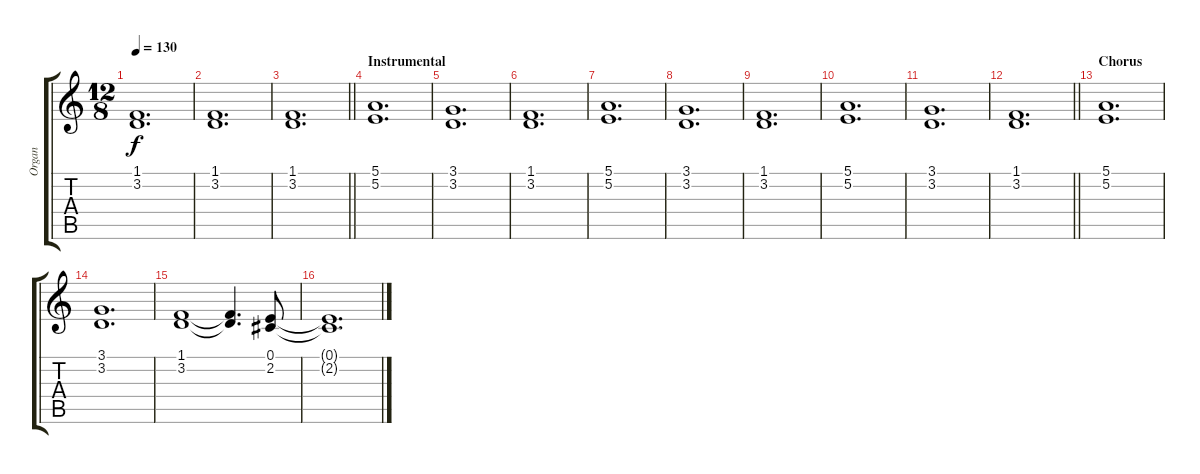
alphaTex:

\track ("Organ" "Organ") {instrument drawbarorgan}
\staff {score tabs}
\tuning (E4 B3 G3 D3 A2 E2) {hide}
\ts (12 8)
\tempo 130
\clef g2
\ks c
(1.1 3.2).1{d dy f} |
(1.1 3.2).1{d} |
\barLineRight lightlight
(1.1 3.2).1{d} |
\section ("" "Instrumental")
(5.1 5.2).1{d} |
(3.1 3.2).1{d} |
(1.1 3.2).1{d} |
(5.1 5.2).1{d} |
(3.1 3.2).1{d} |
(1.1 3.2).1{d} |
(5.1 5.2).1{d} |
(3.1 3.2).1{d} |
\barLineRight lightlight
(1.1 3.2).1{d} |
\section ("" "Chorus")
(5.1 5.2).1{d} |
(3.1 3.2).1{d} |
(1.1 3.2).1 (1.1{t} 3.2{t}).4{d} (0.1 2.2).8 |
(0.1{t} 2.2{t}).1{d}
